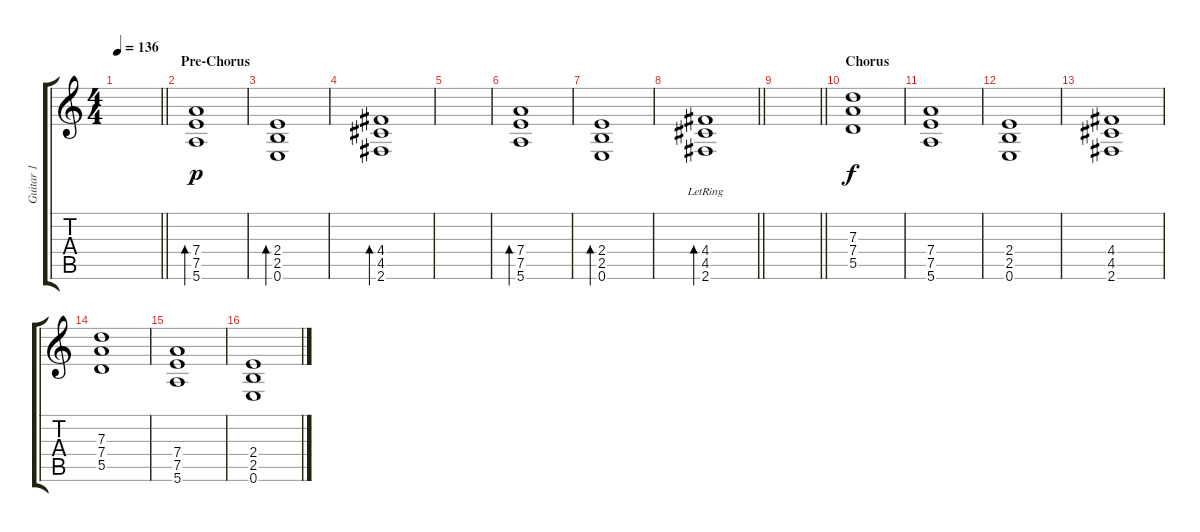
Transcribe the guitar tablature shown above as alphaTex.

\track ("Guitar 1" "Guitar 1") {instrument electricguitarclean}
\staff {score tabs}
\tuning (E4 B3 G3 D3 A2 E2) {hide}
\ts (4 4)
\tempo 136
\clef g2
\barLineRight lightlight
\ks c
|
\section ("" "Pre-Chorus")
(7.4 7.5 5.6).1{bd 480 dy p} |
(2.4 2.5 0.6).1{bd 480} |
(4.4 4.5 2.6).1{bd 480} |
|
(7.4 7.5 5.6).1{bd 480} |
(2.4 2.5 0.6).1{bd 480} |
\barLineRight lightlight
(4.4 4.5{lr} 2.6).1{bd 480} |
\barLineRight lightlight
|
\section ("" "Chorus")
(7.3 7.4 5.5).1{dy f instrument distortionguitar} |
(7.4 7.5 5.6).1 |
(2.4 2.5 0.6).1 |
(4.4 4.5 2.6).1 |
(7.3 7.4 5.5).1 |
(7.4 7.5 5.6).1 |
(2.4 2.5 0.6).1
